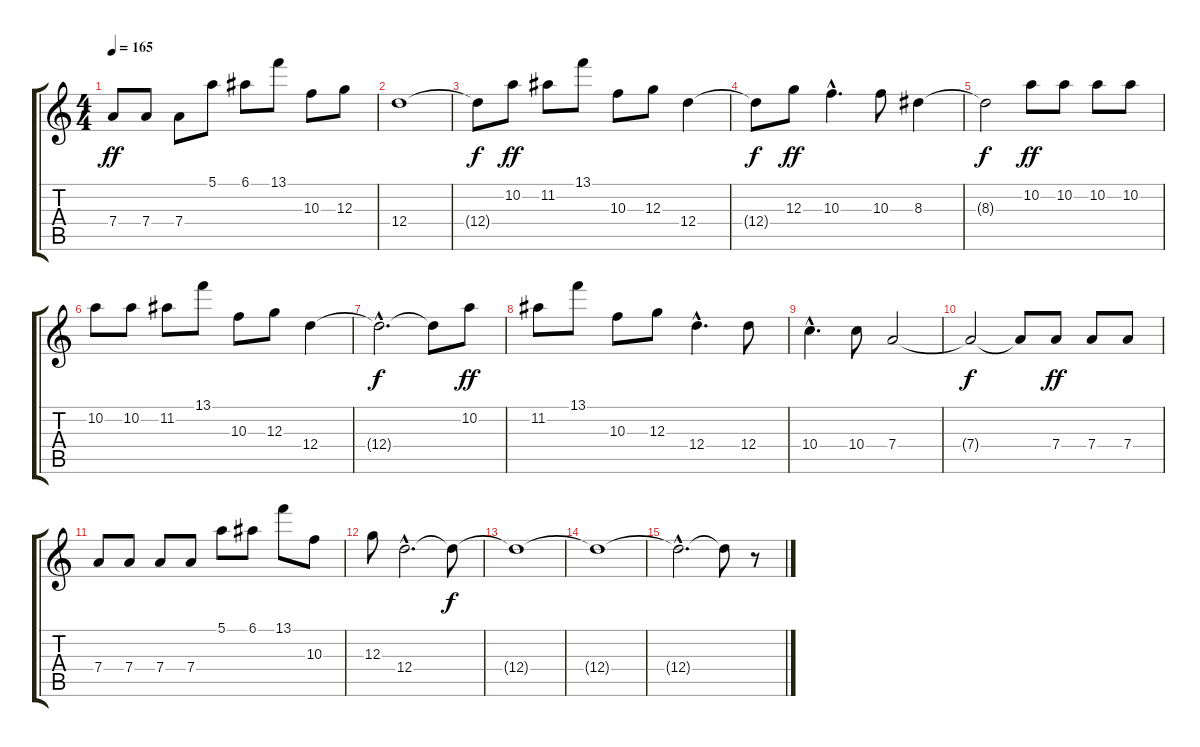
\track "" {instrument distortionguitar}
\staff {score tabs}
\tuning (E4 B3 G3 D3 A2 D2) {hide}
\ts (4 4)
\tempo 165
\clef g2
\ks c
7.4.8{dy ff} 7.4.8 7.4.8 5.1.8 6.1.8 13.1.8 10.3.8 12.3.8 |
12.4.1 |
12.4{t}.8{dy f} 10.2.8{dy ff} 11.2.8 13.1.8 10.3.8 12.3.8 12.4.4 |
12.4{t}.8{dy f} 12.3.8{dy ff} 10.3{hac}.4{d} 10.3.8 8.3.4 |
8.3{t}.2{dy f} 10.2.8{dy ff} 10.2.8 10.2.8 10.2.8 |
10.2.8 10.2.8 11.2.8 13.1.8 10.3.8 12.3.8 12.4.4 |
12.4{hac t}.2{d dy f} 12.4{t}.8 10.2.8{dy ff} |
11.2.8 13.1.8 10.3.8 12.3.8 12.4{hac}.4{d} 12.4.8 |
10.4{hac}.4{d} 10.4.8 7.4.2 |
7.4{t}.2{dy f} 7.4{t}.8 7.4.8{dy ff} 7.4.8 7.4.8 |
7.4.8 7.4.8 7.4.8 7.4.8 5.1.8 6.1.8 13.1.8 10.3.8 |
12.3.8 12.4{hac}.2{d} 12.4{t}.8{dy f} |
12.4{t}.1 |
12.4{t}.1 |
12.4{hac t}.2{d} 12.4{t}.8 r.8
